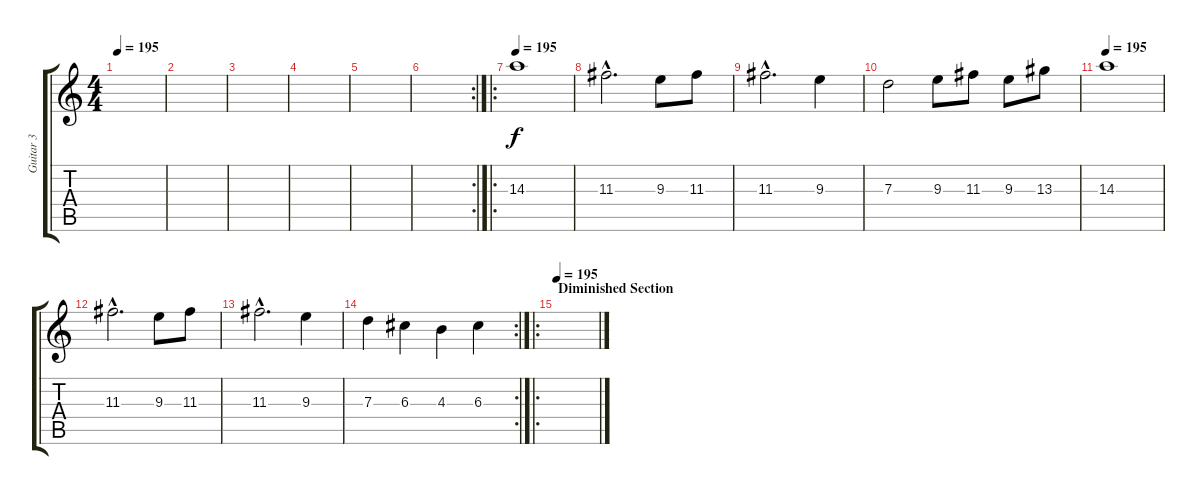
\track ("Guitar 3" "Guitar 3") {instrument distortionguitar}
\staff {score tabs}
\tuning (E4 B3 G3 D3 A2 E2) {hide}
\ts (4 4)
\tempo 195
\clef g2
\ks c
|
|
|
|
|
\rc 2
|
\ro
\tempo 195
14.3.1 |
11.3{hac}.2{d} 9.3.8 11.3.8 |
11.3{hac}.2{d} 9.3.4 |
7.3.2 9.3.8 11.3.8 9.3.8 13.3.8 |
\tempo 195
14.3.1 |
11.3{hac}.2{d} 9.3.8 11.3.8 |
11.3{hac}.2{d} 9.3.4 |
\rc 2
7.3.4 6.3.4 4.3.4 6.3.4 |
\ro
\section ("" "Diminished Section")
\tempo 195
